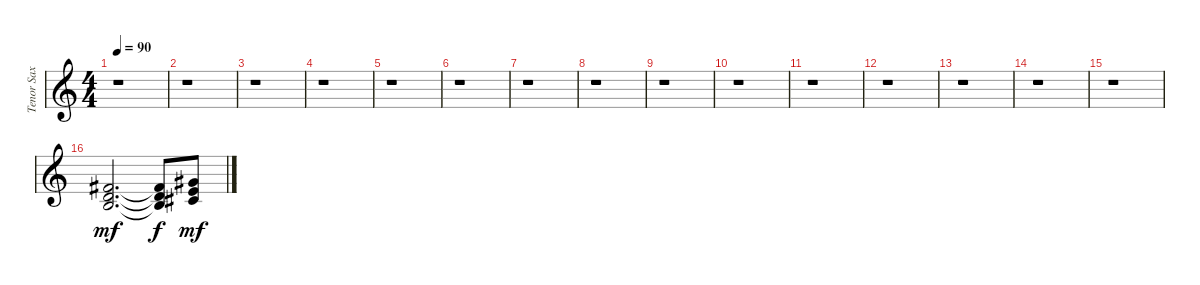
\track ("Tenor Sax" "Tenor Sax") {instrument tenorsax}
\staff {score}
\tuning (E4 B3 G3 D3 A2 E2) {hide}
\ts (4 4)
\tempo 90
\clef g2
\ks c
r.1{dy f} |
r.1 |
r.1 |
r.1 |
r.1 |
r.1 |
r.1 |
r.1 |
r.1 |
r.1 |
r.1 |
r.1 |
r.1 |
r.1 |
r.1 |
(2.1 3.2 4.3).2{d dy mf volume 6} (2.1{t} 3.2{t} 4.3{t}).8{dy f} (4.1 5.2 6.3).8{dy mf volume 9}
